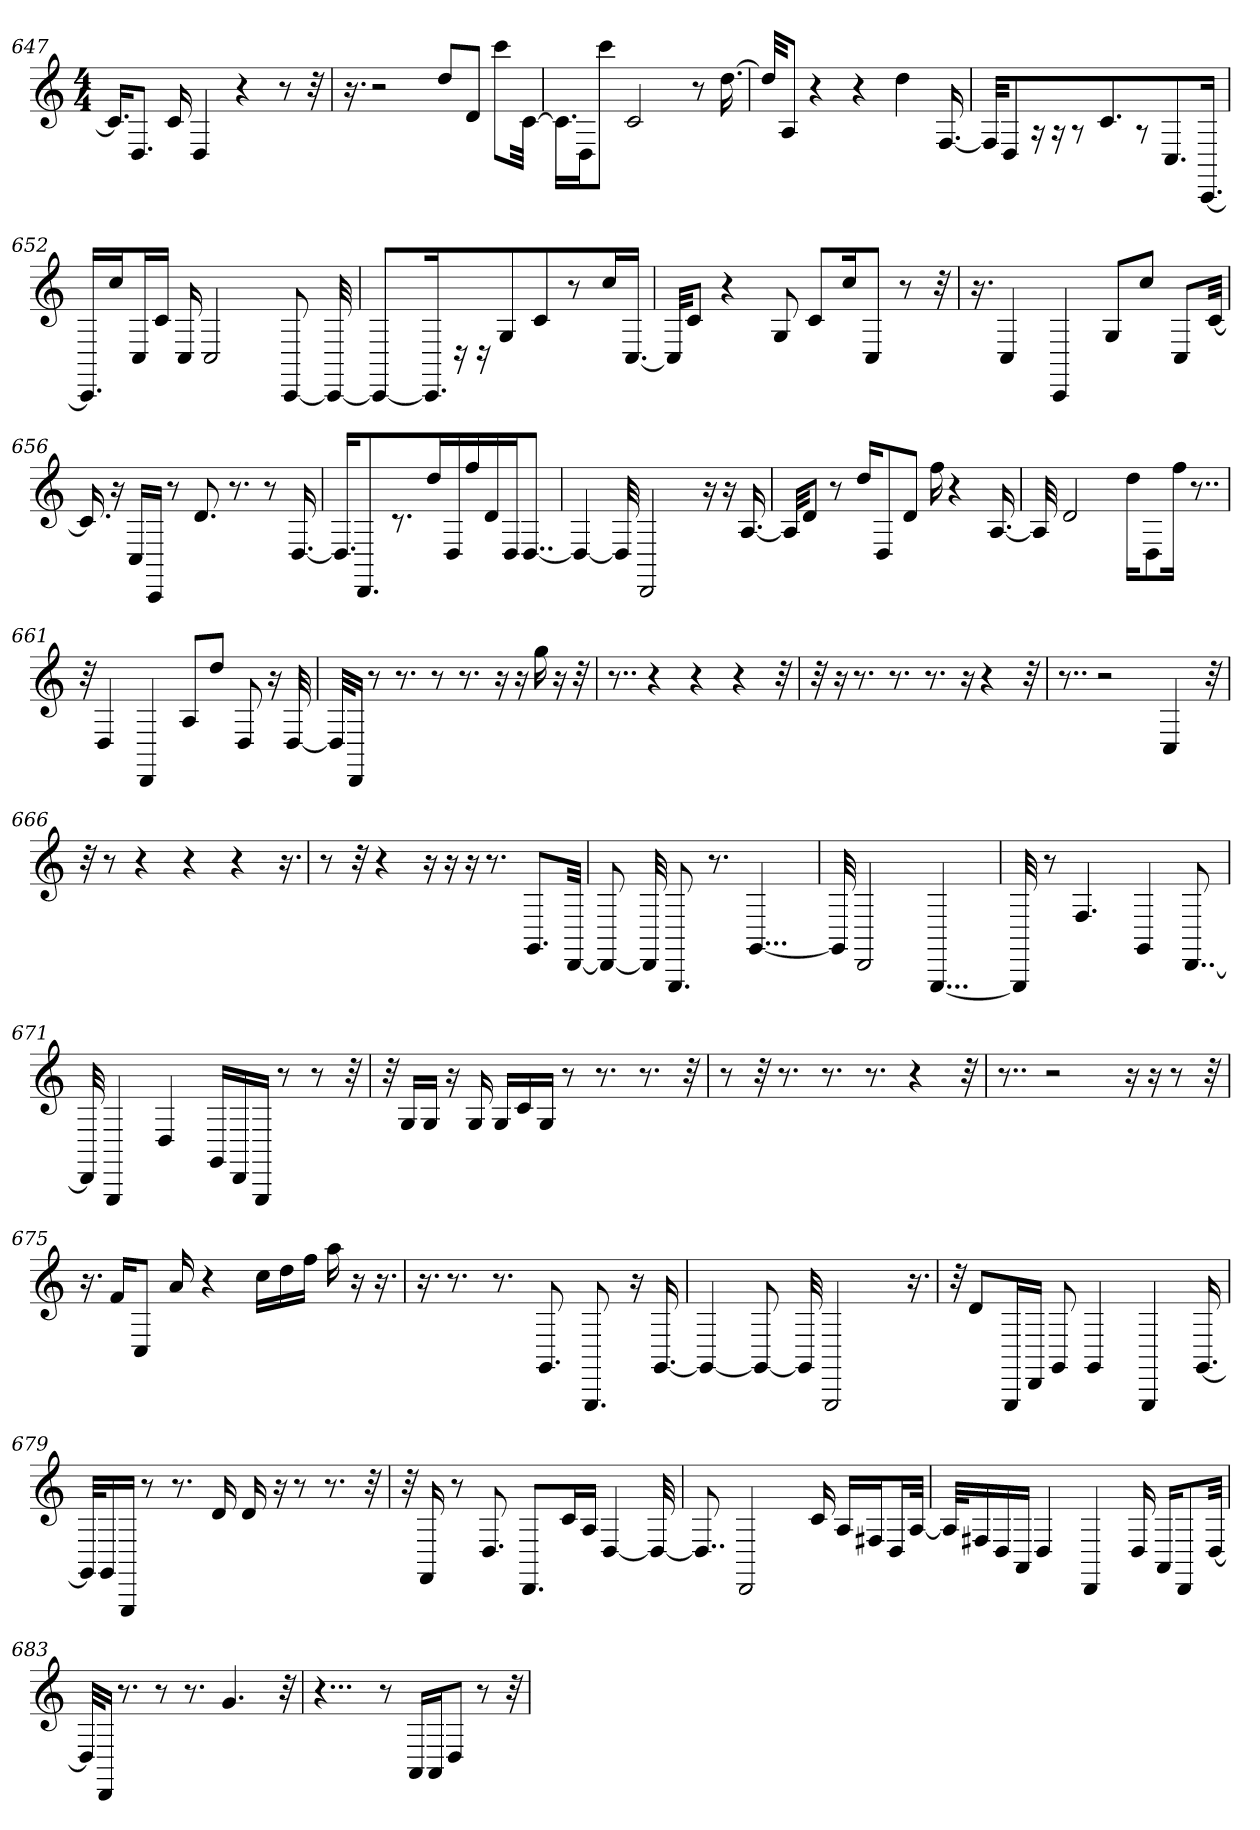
**kern
*part1
*staff1
*clefG2
*M4/4
=647
16.c/KL]
8.D/J
16c
4D
4r
8r
32r
=648
16.r
2r
8dd/L
8d/J
8ccc\L
[32c\Jkk
=649
16.c\LL]
16D\J
8ccc\J
2c
8r
[16.dd
=650
32dd/KKL]
8A/J
4r
4r
4dd
[16.F
=651
32F/KKL]
8D/J
16r
16r
8r
8.c
8r
8.C
[16.CCJk
=652
16.CC/LL]
16cc/J
16C/L
16c/JJ
16C
2C
[8CC
32CC_
=653
4CC_
16.CC]
16r
16r
8G
8c
8r
16cc/KL
[16.C/JJ
=654
32C/KKL]
8c/J
4r
8G
8c/L
16cc/K
8C/J
8r
32r
=655
16.r
4C
4CC
8G/L
8cc/J
8C/L
[32c/Jkk
=656
16.c]
16r
16C/LL
16CC/JJ
8r
8.d
8.r
8r
[16.D
=657
16.D/KL]
8.DD/J
8.r
16dd
16D/LL
16ff/J
16d/L
16D/JJ
[8..DJ
=658
4D_
32D]
2DD
16r
16r
[16.A
=659
32A/KKL]
8d/J
8r
16dd/KL
8D/
8d/J
16ff
4r
[16.A
=660
32A]
2d
16dd\KL
8D\
16ff\Jk
8..r
=661
32r
4D
4DD
8A/L
8dd/J
8D
16r
[32D
=662
32D/KLL]
16DD/JJ
8r
8.r
8r
8.r
16r
16r
16gg
16r
32r
=663
8..r
4r
4r
4r
32r
=664
32r
16r
8.r
8.r
8.r
16r
4r
32r
=665
8..r
2r
4C
32r
=666
32r
8r
4r
4r
4r
16.r
=667
8r
32r
4r
16r
16r
16r
8.r
8.GG/L
[32DD/Jkk
=668
8DD_
32DD]
8.GGG
8.r
[4...GG
=669
32GG]
2DD
[4...GGG
=670
32GGG]
8r
4.F
4GG
[8..DD
=671
32DD]
4GGG
4D
16GG/LL
16DD/
16GGG/JJ
8r
8r
32r
=672
32r
16G/LL
16G/JJ
16r
16G
16G/LL
16c/
16G/JJ
8r
8.r
8.r
32r
=673
8r
32r
8.r
8.r
8.r
4r
32r
=674
8..r
2r
16r
16r
8r
32r
=675
16.r
16f/KL
8C/J
16a
4r
16cc\LL
16dd\
16ff\JJ
16aa
16r
16.r
=676
16.r
8.r
8.r
8.GG
8.GGG
16r
[16.GG
=677
4GG_
8GG_
32GG]
2GGG
16.r
=678
32r
8d/L
16GGG/L
16DD/JJ
8GG
4GG
4GGG
[16.GG
=679
32GG/KLL]
16GG/
16GGG/JJ
8r
8.r
16d
16d
16r
8r
8.r
32r
=680
32r
16FF
8r
8.D
8.DD/L
16c/k
16A/Jk
[4D
32D_
=681
8..D]
2DD
16c
16A/LL
16F#X/J
16D/L
[32A/JJk
=682
32A/KLL]
16F#X/
16D/
16AA/JJ
4D
4DD
16D
16AA/KL
8DD/
[32D/Jkk
=683
32D/KLL]
16DD/JJ
8.r
8r
8.r
4.g
32r
=684
4...r
8r
16AA/KL
16AA/K
8D/J
8r
32r
=
*-
